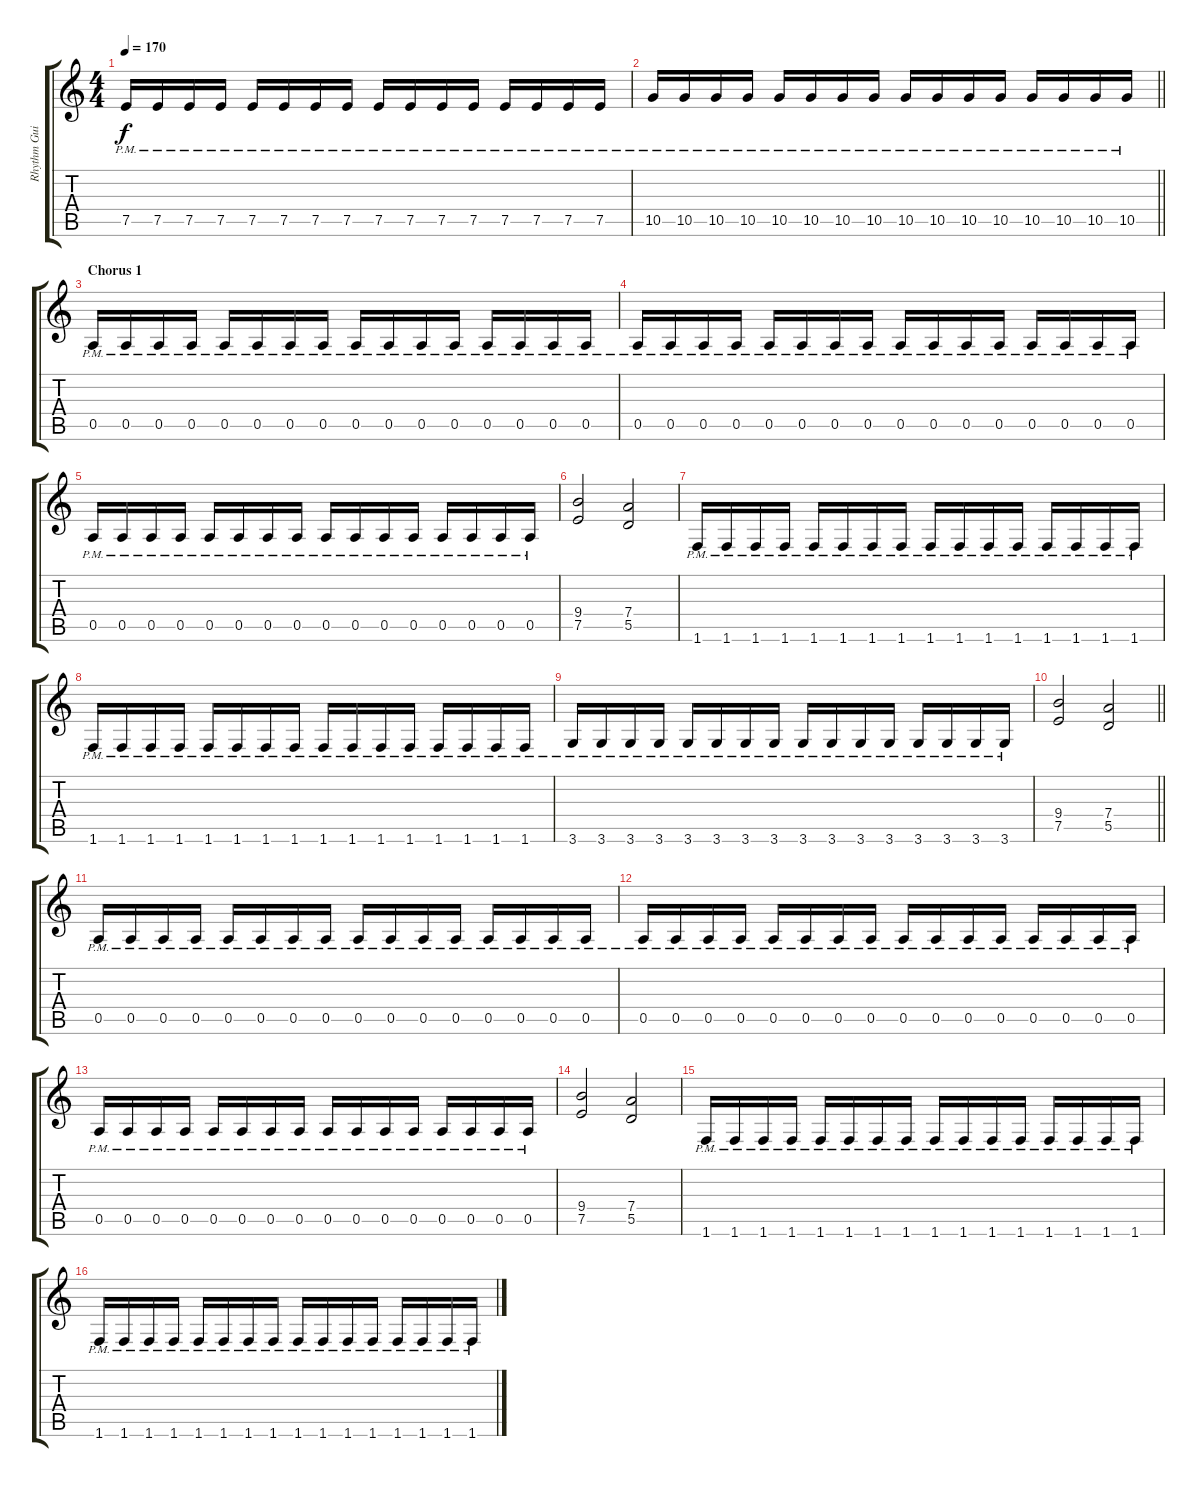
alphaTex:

\track ("Rhythm Guitar 1: Juha-Pekka Alanen" "Rhythm Gui") {instrument distortionguitar}
\staff {score tabs}
\tuning (E4 B3 G3 D3 A2 E2) {hide}
\ts (4 4)
\tempo 170
\clef g2
\ks aminor
7.5{pm}.16{dy f} 7.5{pm}.16 7.5{pm}.16 7.5{pm}.16 7.5{pm}.16 7.5{pm}.16 7.5{pm}.16 7.5{pm}.16 7.5{pm}.16 7.5{pm}.16 7.5{pm}.16 7.5{pm}.16 7.5{pm}.16 7.5{pm}.16 7.5{pm}.16 7.5{pm}.16 |
\barLineRight lightlight
10.5{pm}.16 10.5{pm}.16 10.5{pm}.16 10.5{pm}.16 10.5{pm}.16 10.5{pm}.16 10.5{pm}.16 10.5{pm}.16 10.5{pm}.16 10.5{pm}.16 10.5{pm}.16 10.5{pm}.16 10.5{pm}.16 10.5{pm}.16 10.5{pm}.16 10.5{pm}.16 |
\section ("" "Chorus 1")
0.5{pm}.16 0.5{pm}.16 0.5{pm}.16 0.5{pm}.16 0.5{pm}.16 0.5{pm}.16 0.5{pm}.16 0.5{pm}.16 0.5{pm}.16 0.5{pm}.16 0.5{pm}.16 0.5{pm}.16 0.5{pm}.16 0.5{pm}.16 0.5{pm}.16 0.5{pm}.16 |
0.5{pm}.16 0.5{pm}.16 0.5{pm}.16 0.5{pm}.16 0.5{pm}.16 0.5{pm}.16 0.5{pm}.16 0.5{pm}.16 0.5{pm}.16 0.5{pm}.16 0.5{pm}.16 0.5{pm}.16 0.5{pm}.16 0.5{pm}.16 0.5{pm}.16 0.5{pm}.16 |
0.5{pm}.16 0.5{pm}.16 0.5{pm}.16 0.5{pm}.16 0.5{pm}.16 0.5{pm}.16 0.5{pm}.16 0.5{pm}.16 0.5{pm}.16 0.5{pm}.16 0.5{pm}.16 0.5{pm}.16 0.5{pm}.16 0.5{pm}.16 0.5{pm}.16 0.5{pm}.16 |
(9.4 7.5).2 (7.4 5.5).2 |
1.6{pm}.16 1.6{pm}.16 1.6{pm}.16 1.6{pm}.16 1.6{pm}.16 1.6{pm}.16 1.6{pm}.16 1.6{pm}.16 1.6{pm}.16 1.6{pm}.16 1.6{pm}.16 1.6{pm}.16 1.6{pm}.16 1.6{pm}.16 1.6{pm}.16 1.6{pm}.16 |
1.6{pm}.16 1.6{pm}.16 1.6{pm}.16 1.6{pm}.16 1.6{pm}.16 1.6{pm}.16 1.6{pm}.16 1.6{pm}.16 1.6{pm}.16 1.6{pm}.16 1.6{pm}.16 1.6{pm}.16 1.6{pm}.16 1.6{pm}.16 1.6{pm}.16 1.6{pm}.16 |
3.6{pm}.16 3.6{pm}.16 3.6{pm}.16 3.6{pm}.16 3.6{pm}.16 3.6{pm}.16 3.6{pm}.16 3.6{pm}.16 3.6{pm}.16 3.6{pm}.16 3.6{pm}.16 3.6{pm}.16 3.6{pm}.16 3.6{pm}.16 3.6{pm}.16 3.6{pm}.16 |
\barLineRight lightlight
(9.4 7.5).2 (7.4 5.5).2 |
0.5{pm}.16 0.5{pm}.16 0.5{pm}.16 0.5{pm}.16 0.5{pm}.16 0.5{pm}.16 0.5{pm}.16 0.5{pm}.16 0.5{pm}.16 0.5{pm}.16 0.5{pm}.16 0.5{pm}.16 0.5{pm}.16 0.5{pm}.16 0.5{pm}.16 0.5{pm}.16 |
0.5{pm}.16 0.5{pm}.16 0.5{pm}.16 0.5{pm}.16 0.5{pm}.16 0.5{pm}.16 0.5{pm}.16 0.5{pm}.16 0.5{pm}.16 0.5{pm}.16 0.5{pm}.16 0.5{pm}.16 0.5{pm}.16 0.5{pm}.16 0.5{pm}.16 0.5{pm}.16 |
0.5{pm}.16 0.5{pm}.16 0.5{pm}.16 0.5{pm}.16 0.5{pm}.16 0.5{pm}.16 0.5{pm}.16 0.5{pm}.16 0.5{pm}.16 0.5{pm}.16 0.5{pm}.16 0.5{pm}.16 0.5{pm}.16 0.5{pm}.16 0.5{pm}.16 0.5{pm}.16 |
(9.4 7.5).2 (7.4 5.5).2 |
1.6{pm}.16 1.6{pm}.16 1.6{pm}.16 1.6{pm}.16 1.6{pm}.16 1.6{pm}.16 1.6{pm}.16 1.6{pm}.16 1.6{pm}.16 1.6{pm}.16 1.6{pm}.16 1.6{pm}.16 1.6{pm}.16 1.6{pm}.16 1.6{pm}.16 1.6{pm}.16 |
1.6{pm}.16 1.6{pm}.16 1.6{pm}.16 1.6{pm}.16 1.6{pm}.16 1.6{pm}.16 1.6{pm}.16 1.6{pm}.16 1.6{pm}.16 1.6{pm}.16 1.6{pm}.16 1.6{pm}.16 1.6{pm}.16 1.6{pm}.16 1.6{pm}.16 1.6{pm}.16
